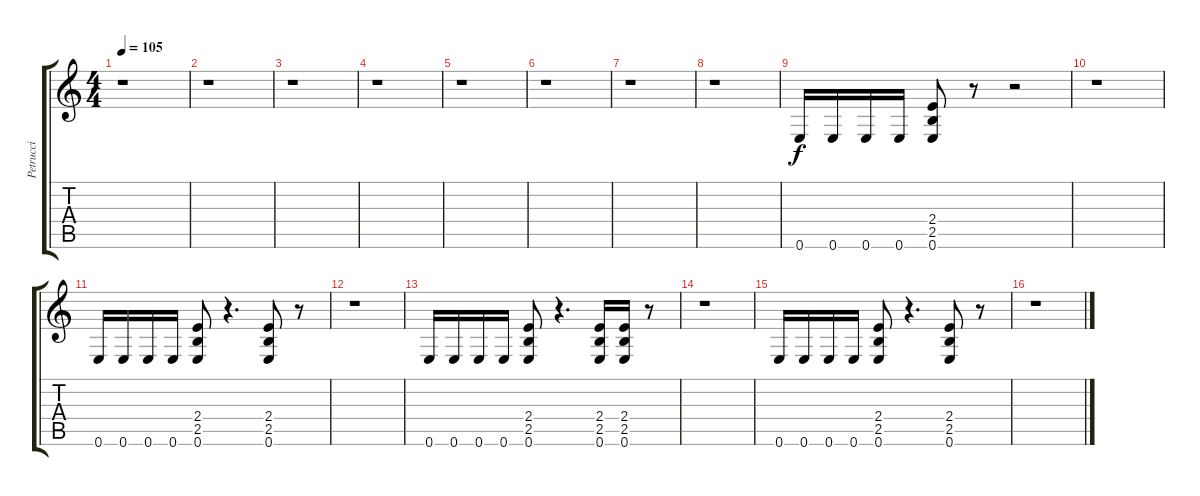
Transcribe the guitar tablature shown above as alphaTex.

\track ("Petrucci" "Petrucci") {instrument distortionguitar}
\staff {score tabs}
\tuning (E4 B3 G3 D3 A2 E2) {hide}
\ts (4 4)
\tempo 105
\clef g2
\ks c
r.1{dy f instrument distortionguitar} |
r.1 |
r.1 |
r.1 |
r.1 |
r.1 |
r.1 |
r.1 |
0.6.16 0.6.16 0.6.16 0.6.16 (2.4 2.5 0.6).8 r.8 r.2 |
r.1 |
0.6.16 0.6.16 0.6.16 0.6.16 (2.4 2.5 0.6).8 r.4{d} (2.4 2.5 0.6).8 r.8 |
r.1 |
0.6.16 0.6.16 0.6.16 0.6.16 (2.4 2.5 0.6).8 r.4{d} (2.4 2.5 0.6).16 (2.4 2.5 0.6).16 r.8 |
r.1 |
0.6.16 0.6.16 0.6.16 0.6.16 (2.4 2.5 0.6).8 r.4{d} (2.4 2.5 0.6).8 r.8 |
r.1
